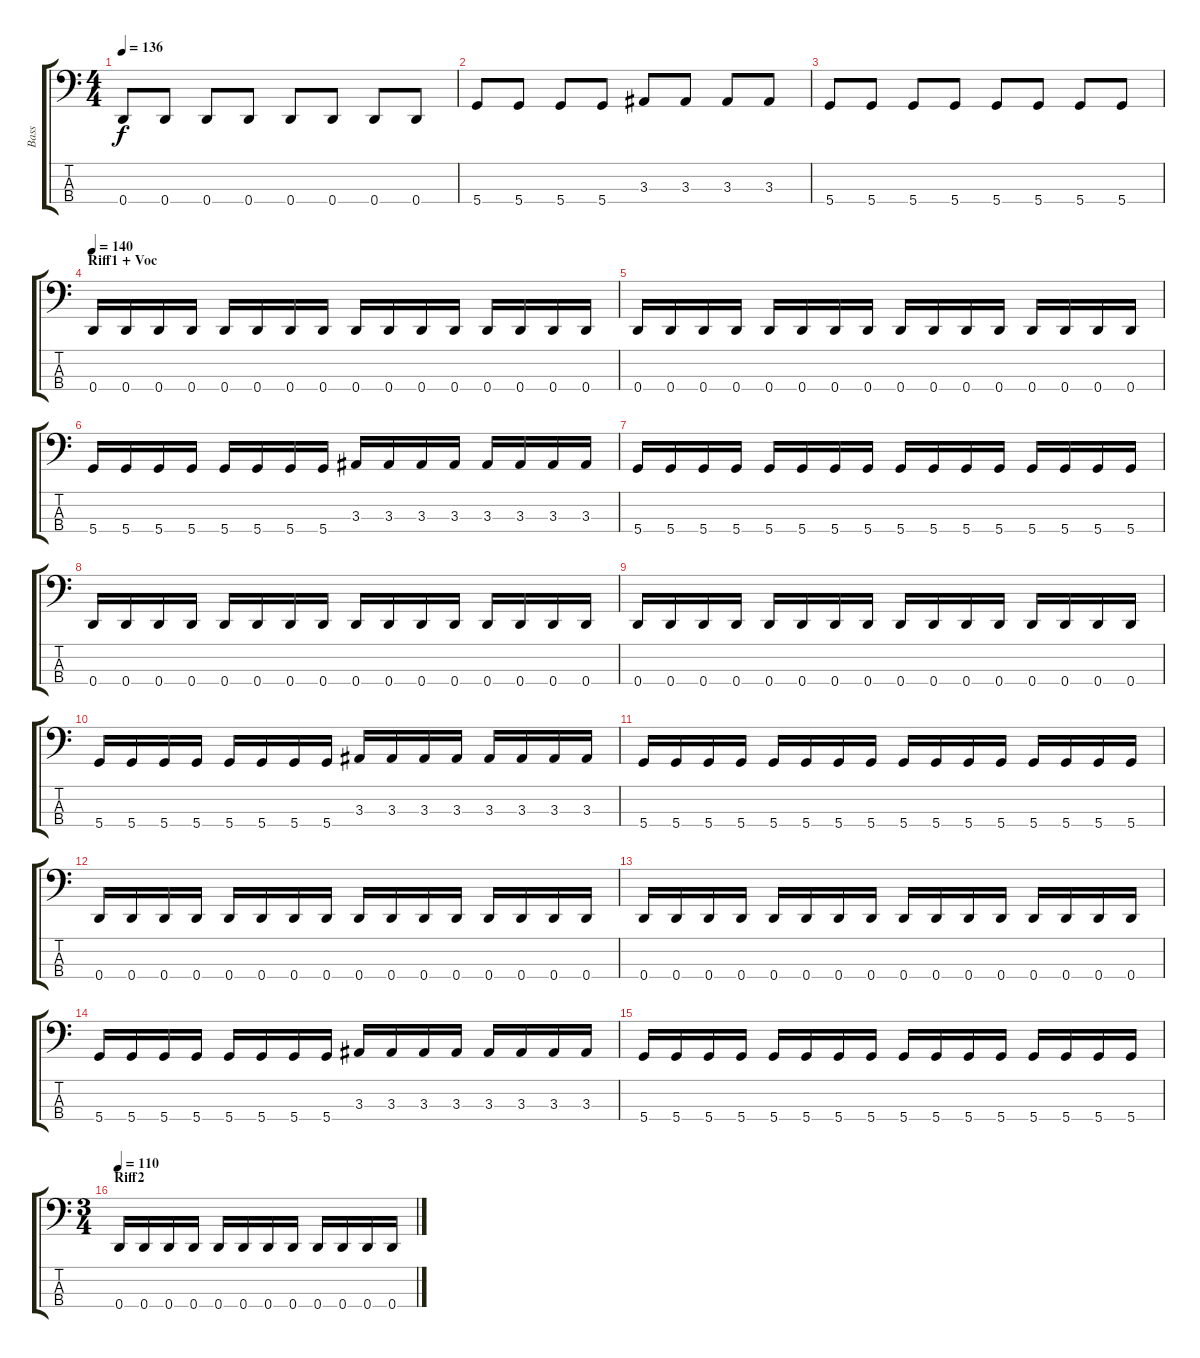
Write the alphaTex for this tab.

\track ("Bass" "Bass") {instrument electricbassfinger}
\staff {score tabs}
\tuning (F2 C2 G1 D1) {hide}
\ts (4 4)
\tempo 136
\clef f4
\ks c
0.4.8{dy f} 0.4.8 0.4.8 0.4.8 0.4.8 0.4.8 0.4.8 0.4.8 |
5.4.8 5.4.8 5.4.8 5.4.8 3.3.8 3.3.8 3.3.8 3.3.8 |
5.4.8 5.4.8 5.4.8 5.4.8 5.4.8 5.4.8 5.4.8 5.4.8 |
\section ("" "Riff1 + Voc")
\tempo 140
0.4.16 0.4.16 0.4.16 0.4.16 0.4.16 0.4.16 0.4.16 0.4.16 0.4.16 0.4.16 0.4.16 0.4.16 0.4.16 0.4.16 0.4.16 0.4.16 |
0.4.16 0.4.16 0.4.16 0.4.16 0.4.16 0.4.16 0.4.16 0.4.16 0.4.16 0.4.16 0.4.16 0.4.16 0.4.16 0.4.16 0.4.16 0.4.16 |
5.4.16 5.4.16 5.4.16 5.4.16 5.4.16 5.4.16 5.4.16 5.4.16 3.3.16 3.3.16 3.3.16 3.3.16 3.3.16 3.3.16 3.3.16 3.3.16 |
5.4.16 5.4.16 5.4.16 5.4.16 5.4.16 5.4.16 5.4.16 5.4.16 5.4.16 5.4.16 5.4.16 5.4.16 5.4.16 5.4.16 5.4.16 5.4.16 |
0.4.16 0.4.16 0.4.16 0.4.16 0.4.16 0.4.16 0.4.16 0.4.16 0.4.16 0.4.16 0.4.16 0.4.16 0.4.16 0.4.16 0.4.16 0.4.16 |
0.4.16 0.4.16 0.4.16 0.4.16 0.4.16 0.4.16 0.4.16 0.4.16 0.4.16 0.4.16 0.4.16 0.4.16 0.4.16 0.4.16 0.4.16 0.4.16 |
5.4.16 5.4.16 5.4.16 5.4.16 5.4.16 5.4.16 5.4.16 5.4.16 3.3.16 3.3.16 3.3.16 3.3.16 3.3.16 3.3.16 3.3.16 3.3.16 |
5.4.16 5.4.16 5.4.16 5.4.16 5.4.16 5.4.16 5.4.16 5.4.16 5.4.16 5.4.16 5.4.16 5.4.16 5.4.16 5.4.16 5.4.16 5.4.16 |
0.4.16 0.4.16 0.4.16 0.4.16 0.4.16 0.4.16 0.4.16 0.4.16 0.4.16 0.4.16 0.4.16 0.4.16 0.4.16 0.4.16 0.4.16 0.4.16 |
0.4.16 0.4.16 0.4.16 0.4.16 0.4.16 0.4.16 0.4.16 0.4.16 0.4.16 0.4.16 0.4.16 0.4.16 0.4.16 0.4.16 0.4.16 0.4.16 |
5.4.16 5.4.16 5.4.16 5.4.16 5.4.16 5.4.16 5.4.16 5.4.16 3.3.16 3.3.16 3.3.16 3.3.16 3.3.16 3.3.16 3.3.16 3.3.16 |
5.4.16 5.4.16 5.4.16 5.4.16 5.4.16 5.4.16 5.4.16 5.4.16 5.4.16 5.4.16 5.4.16 5.4.16 5.4.16 5.4.16 5.4.16 5.4.16 |
\ts (3 4)
\section ("" "Riff2")
\tempo 110
0.4.16 0.4.16 0.4.16 0.4.16 0.4.16 0.4.16 0.4.16 0.4.16 0.4.16 0.4.16 0.4.16 0.4.16
